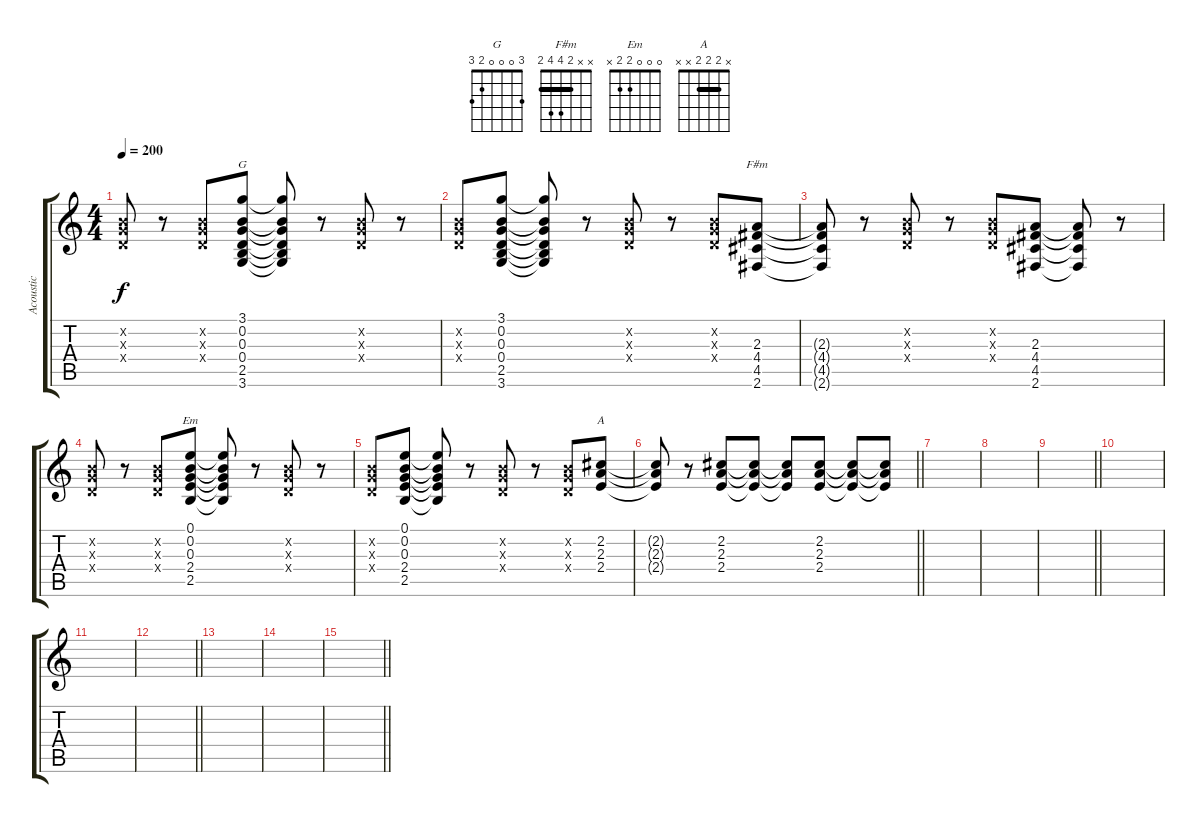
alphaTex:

\track ("Acoustic" "Acoustic") {instrument acousticguitarsteel}
\staff {score tabs}
\tuning (E4 B3 G3 D3 A2 E2) {hide}
\chord ("G" 3 0 0 0 2 3)
\chord ("F#m" x x 2 4 4 2) {barre 2}
\chord ("Em" 0 0 0 2 2 x)
\chord ("A" x 2 2 2 x x) {barre 2}
\ts (4 4)
\tempo 200
\clef g2
\ks c
(0.2{x} 0.3{x} 0.4{x}).8{dy f} r.8 (0.2{x} 0.3{x} 0.4{x}).8 (3.1 0.2 0.3 0.4 2.5 3.6).8{ch "G"} (3.1{t} 0.2{t} 0.3{t} 0.4{t} 2.5{t} 3.6{t}).8 r.8 (0.2{x} 0.3{x} 0.4{x}).8 r.8 |
(0.2{x} 0.3{x} 0.4{x}).8 (3.1 0.2 0.3 0.4 2.5 3.6).8 (3.1{t} 0.2{t} 0.3{t} 0.4{t} 2.5{t} 3.6{t}).8 r.8 (0.2{x} 0.3{x} 0.4{x}).8 r.8 (0.2{x} 0.3{x} 0.4{x}).8 (2.3 4.4 4.5 2.6).8{ch "F#m"} |
(2.3{t} 4.4{t} 4.5{t} 2.6{t}).8 r.8 (0.2{x} 0.3{x} 0.4{x}).8 r.8 (0.2{x} 0.3{x} 0.4{x}).8 (2.3 4.4 4.5 2.6).8 (2.3{t} 4.4{t} 4.5{t} 2.6{t}).8 r.8 |
(0.2{x} 0.3{x} 0.4{x}).8 r.8 (0.2{x} 0.3{x} 0.4{x}).8 (0.1 0.2 0.3 2.4 2.5).8{ch "Em"} (0.1{t} 0.2{t} 0.3{t} 2.4{t} 2.5{t}).8 r.8 (0.2{x} 0.3{x} 0.4{x}).8 r.8 |
(0.2{x} 0.3{x} 0.4{x}).8 (0.1 0.2 0.3 2.4 2.5).8 (0.1{t} 0.2{t} 0.3{t} 2.4{t} 2.5{t}).8 r.8 (0.2{x} 0.3{x} 0.4{x}).8 r.8 (0.2{x} 0.3{x} 0.4{x}).8 (2.2 2.3 2.4).8{ch "A"} |
\barLineRight lightlight
(2.2{t} 2.3{t} 2.4{t}).8 r.8 (2.2 2.3 2.4).8 (2.2{t} 2.3{t} 2.4{t}).8 (2.2{t} 2.3{t} 2.4{t}).8 (2.2 2.3 2.4).8 (2.2{t} 2.3{t} 2.4{t}).8 (2.2{t} 2.3{t} 2.4{t}).8 |
\section ("" " ")
|
|
\barLineRight lightlight
|
|
|
\barLineRight lightlight
|
|
|
\barLineRight lightlight
